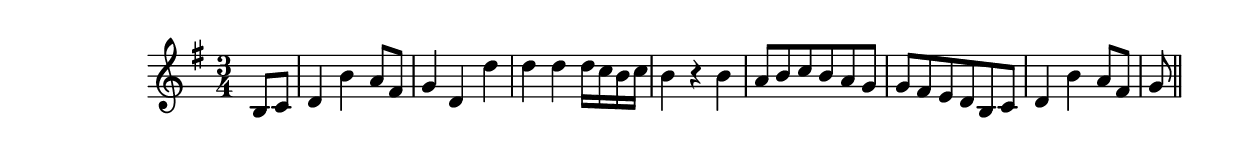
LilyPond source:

\version "2.14.0"
%{\header {
  title = "menuet Oxford symphony"
  composer = "Haydn"
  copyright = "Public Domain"
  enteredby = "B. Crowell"
}%}
\score{{\key g \major
    \time 3/4
    %{\tempo 4=110
    %}\relative b {
\partial 4
b8 c | d4 b' a8 fis | g4 d d' | d4 d d16 c b c | b4 r b | a8 b c b a g | g8 fis e d b c | d4 b' a8 fis | g \bar "||"
}
}}